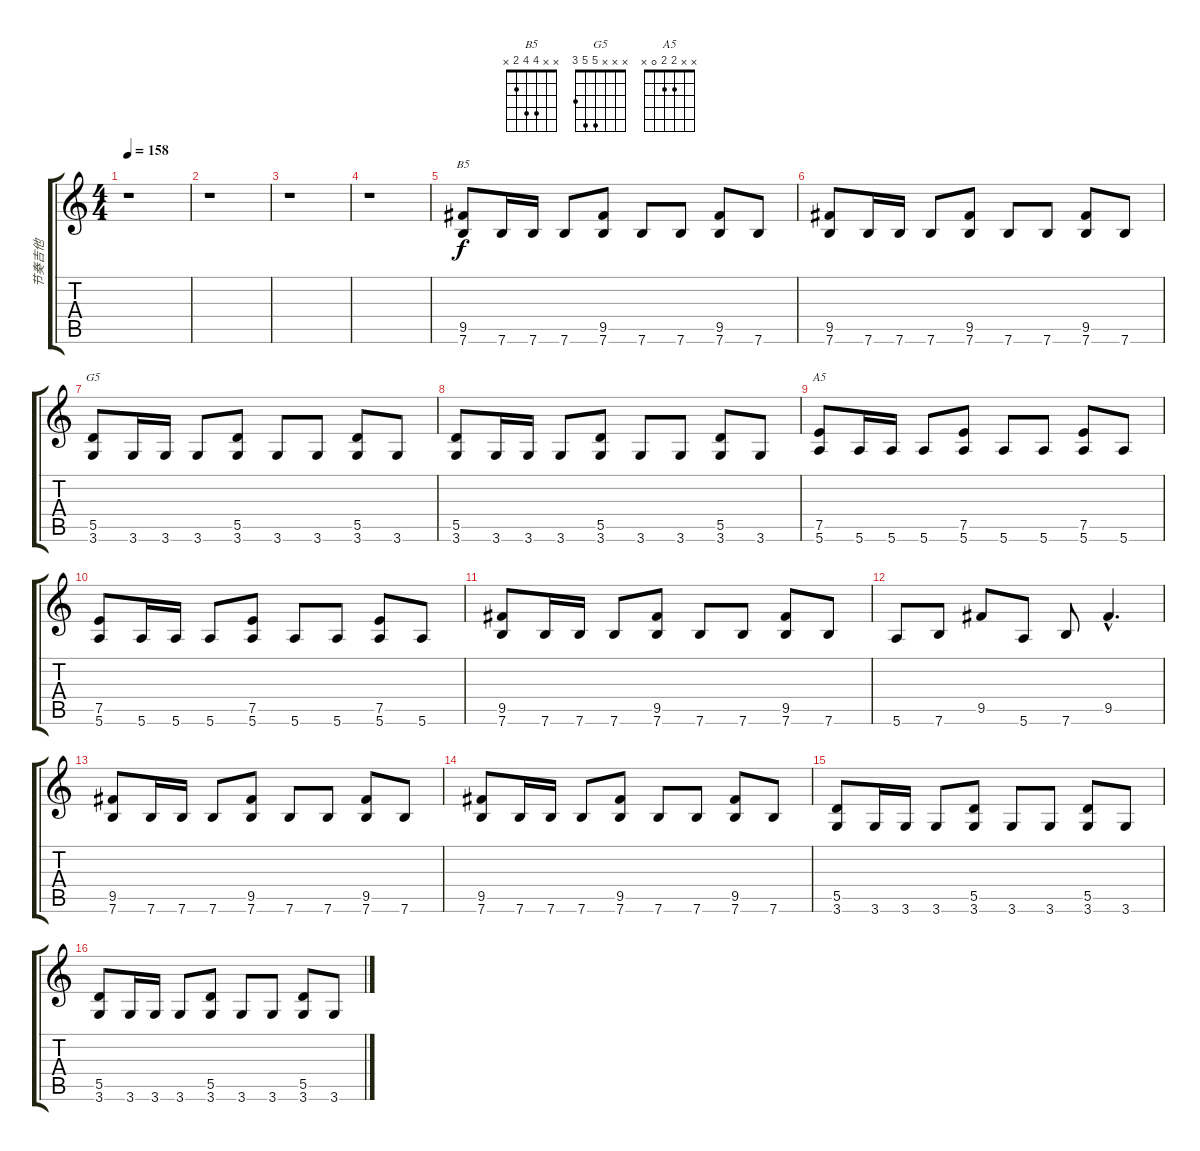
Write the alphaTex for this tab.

\track ("节奏吉他" "节奏吉他") {instrument distortionguitar}
\staff {score tabs}
\tuning (E4 B3 G3 D3 A2 E2) {hide}
\chord ("B5" x x 4 4 2 x)
\chord ("G5" x x x 5 5 3)
\chord ("A5" x x 2 2 0 x)
\ts (4 4)
\tempo 158
\clef g2
\ks c
r.1{dy f instrument distortionguitar} |
r.1 |
r.1 |
r.1 |
(9.5 7.6).8{ch "B5"} 7.6.16 7.6.16 7.6.8 (9.5 7.6).8 7.6.8 7.6.8 (9.5 7.6).8 7.6.8 |
(9.5 7.6).8 7.6.16 7.6.16 7.6.8 (9.5 7.6).8 7.6.8 7.6.8 (9.5 7.6).8 7.6.8 |
(5.5 3.6).8{ch "G5"} 3.6.16 3.6.16 3.6.8 (5.5 3.6).8 3.6.8 3.6.8 (5.5 3.6).8 3.6.8 |
(5.5 3.6).8 3.6.16 3.6.16 3.6.8 (5.5 3.6).8 3.6.8 3.6.8 (5.5 3.6).8 3.6.8 |
(7.5 5.6).8{ch "A5"} 5.6.16 5.6.16 5.6.8 (7.5 5.6).8 5.6.8 5.6.8 (7.5 5.6).8 5.6.8 |
(7.5 5.6).8 5.6.16 5.6.16 5.6.8 (7.5 5.6).8 5.6.8 5.6.8 (7.5 5.6).8 5.6.8 |
(9.5 7.6).8 7.6.16 7.6.16 7.6.8 (9.5 7.6).8 7.6.8 7.6.8 (9.5 7.6).8 7.6.8 |
5.6.8 7.6.8 9.5.8 5.6.8 7.6.8 9.5{hac}.4{d} |
(9.5 7.6).8 7.6.16 7.6.16 7.6.8 (9.5 7.6).8 7.6.8 7.6.8 (9.5 7.6).8 7.6.8 |
(9.5 7.6).8 7.6.16 7.6.16 7.6.8 (9.5 7.6).8 7.6.8 7.6.8 (9.5 7.6).8 7.6.8 |
(5.5 3.6).8 3.6.16 3.6.16 3.6.8 (5.5 3.6).8 3.6.8 3.6.8 (5.5 3.6).8 3.6.8 |
(5.5 3.6).8 3.6.16 3.6.16 3.6.8 (5.5 3.6).8 3.6.8 3.6.8 (5.5 3.6).8 3.6.8
